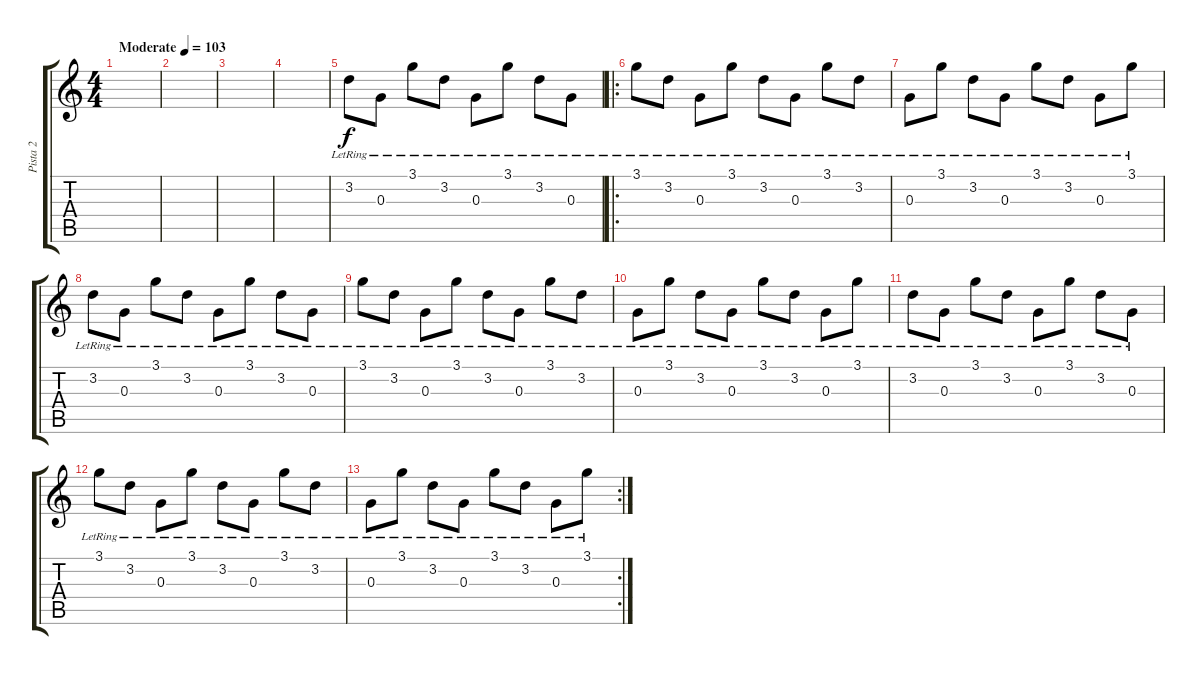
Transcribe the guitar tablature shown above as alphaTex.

\track ("Pista 2" "Pista 2") {instrument acousticguitarsteel}
\staff {score tabs}
\tuning (E4 B3 G3 D3 A2 E2) {hide}
\ts (4 4)
\tempo (103 "Moderate")
\clef g2
\ks c
|
|
|
|
3.2{lr}.8 0.3{lr}.8 3.1{lr}.8 3.2{lr}.8 0.3{lr}.8 3.1{lr}.8 3.2{lr}.8 0.3{lr}.8 |
\ro
3.1{lr}.8 3.2{lr}.8 0.3{lr}.8 3.1{lr}.8 3.2{lr}.8 0.3{lr}.8 3.1{lr}.8 3.2{lr}.8 |
0.3{lr}.8 3.1{lr}.8 3.2{lr}.8 0.3{lr}.8 3.1{lr}.8 3.2{lr}.8 0.3{lr}.8 3.1{lr}.8 |
3.2{lr}.8 0.3{lr}.8 3.1{lr}.8 3.2{lr}.8 0.3{lr}.8 3.1{lr}.8 3.2{lr}.8 0.3{lr}.8 |
3.1{lr}.8 3.2{lr}.8 0.3{lr}.8 3.1{lr}.8 3.2{lr}.8 0.3{lr}.8 3.1{lr}.8 3.2{lr}.8 |
0.3{lr}.8 3.1{lr}.8 3.2{lr}.8 0.3{lr}.8 3.1{lr}.8 3.2{lr}.8 0.3{lr}.8 3.1{lr}.8 |
3.2{lr}.8 0.3{lr}.8 3.1{lr}.8 3.2{lr}.8 0.3{lr}.8 3.1{lr}.8 3.2{lr}.8 0.3{lr}.8 |
3.1{lr}.8 3.2{lr}.8 0.3{lr}.8 3.1{lr}.8 3.2{lr}.8 0.3{lr}.8 3.1{lr}.8 3.2{lr}.8 |
\rc 2
0.3{lr}.8 3.1{lr}.8 3.2{lr}.8 0.3{lr}.8 3.1{lr}.8 3.2{lr}.8 0.3{lr}.8 3.1{lr}.8
